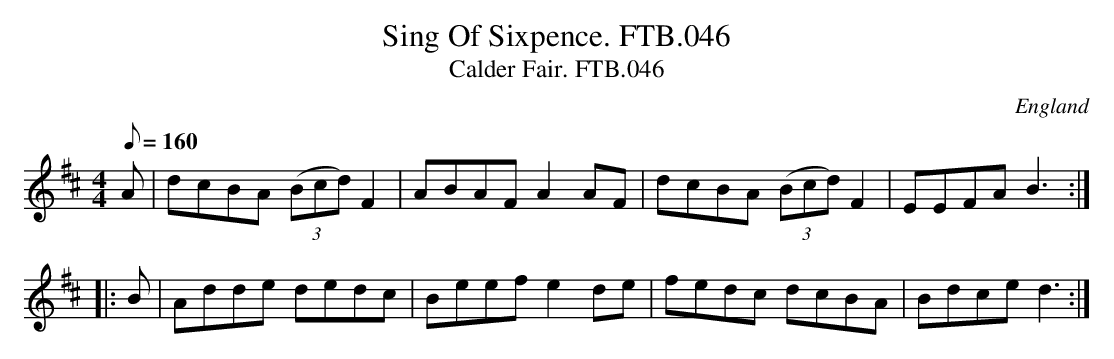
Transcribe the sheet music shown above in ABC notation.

X:1
T:Sing Of Sixpence. FTB.046
T:Calder Fair. FTB.046
M:4/4
Q:160
O:England
K:D
A|dcBA ((3Bcd) F2|ABAFA2AF|dcBA ((3Bcd) F2|EEFAB3:|
|:B|Adde dedc|Beefe2de|fedc dcBA|Bdced3:|
